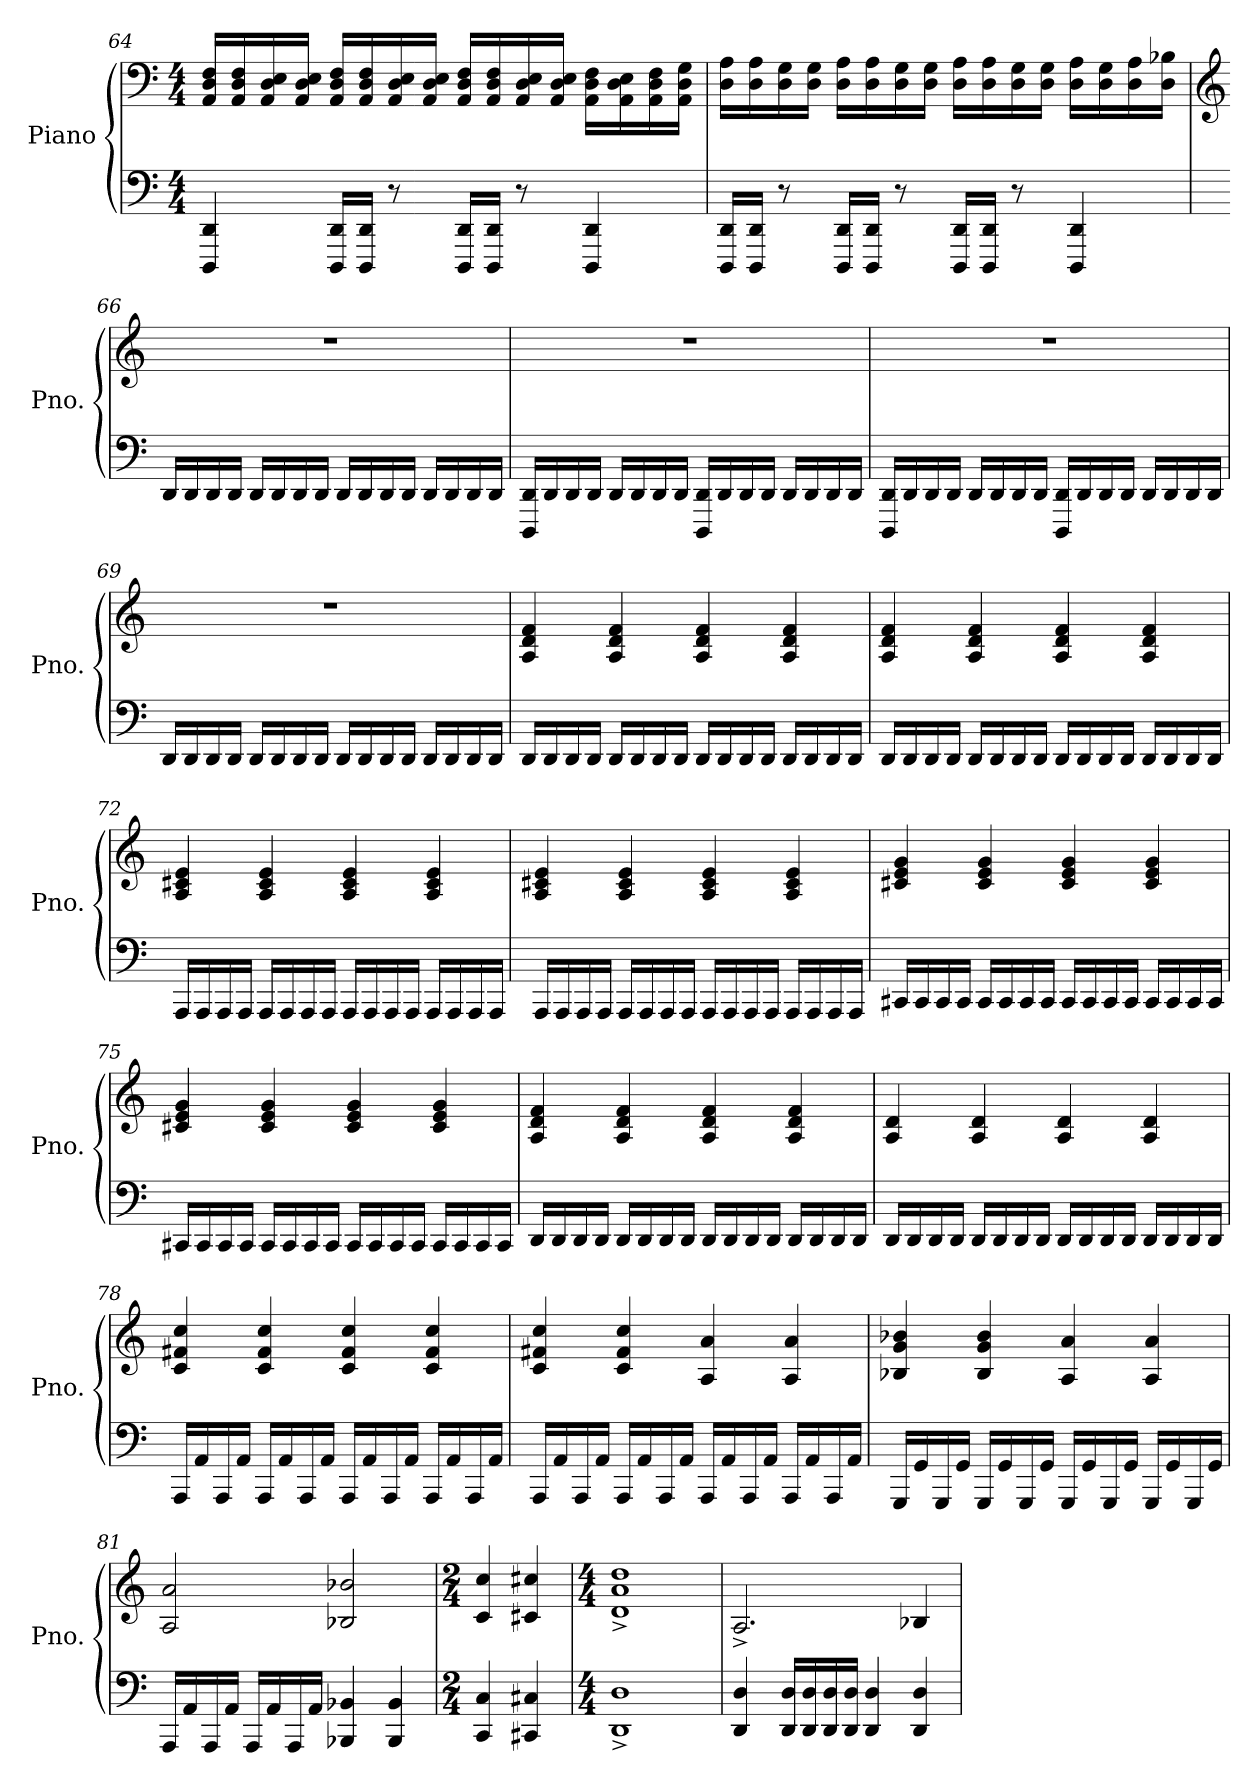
**kern	**kern
*part1	*part1
*staff2	*staff1
*I"Piano	*
*I'Pno.	*
!!LO:PB:g=z
*clefF4	*clefF4
*k[]	*k[]
*M4/4	*M4/4
=64	=64
4DDD/ 4DD/	16AA/ 16D/ 16F/LL
.	16AA/ 16D/ 16F/
.	16AA/ 16D/ 16E/
.	16AA/ 16D/ 16E/JJ
16DDD/ 16DD/LL	16AA/ 16D/ 16F/LL
16DDD/ 16DD/JJ	16AA/ 16D/ 16F/
8r	16AA/ 16D/ 16E/
.	16AA/ 16D/ 16E/JJ
16DDD/ 16DD/LL	16AA/ 16D/ 16F/LL
16DDD/ 16DD/JJ	16AA/ 16D/ 16F/
8r	16AA/ 16D/ 16E/
.	16AA/ 16D/ 16E/JJ
4DDD/ 4DD/	16AA\ 16D\ 16F\LL
.	16AA\ 16D\ 16E\
.	16AA\ 16D\ 16F\
.	16AA\ 16D\ 16G\JJ
=65	=65
16DDD/ 16DD/LL	16D\ 16A\LL
16DDD/ 16DD/JJ	16D\ 16A\
8r	16D\ 16G\
.	16D\ 16G\JJ
16DDD/ 16DD/LL	16D\ 16A\LL
16DDD/ 16DD/JJ	16D\ 16A\
8r	16D\ 16G\
.	16D\ 16G\JJ
16DDD/ 16DD/LL	16D\ 16A\LL
16DDD/ 16DD/JJ	16D\ 16A\
8r	16D\ 16G\
.	16D\ 16G\JJ
4DDD/ 4DD/	16D\ 16A\LL
.	16D\ 16G\
.	16D\ 16A\
.	16D\ 16B-X\JJ
!!LO:LB:g=z
=66	=66
*	*clefG2
16DD/LL	1r
16DD/	.
16DD/	.
16DD/JJ	.
16DD/LL	.
16DD/	.
16DD/	.
16DD/JJ	.
16DD/LL	.
16DD/	.
16DD/	.
16DD/JJ	.
16DD/LL	.
16DD/	.
16DD/	.
16DD/JJ	.
=67	=67
16DDD/ 16DD/LL	1r
16DD/	.
16DD/	.
16DD/JJ	.
16DD/LL	.
16DD/	.
16DD/	.
16DD/JJ	.
16DDD/ 16DD/LL	.
16DD/	.
16DD/	.
16DD/JJ	.
16DD/LL	.
16DD/	.
16DD/	.
16DD/JJ	.
!!LO:LB:g=z
=68	=68
16DDD/ 16DD/LL	1r
16DD/	.
16DD/	.
16DD/JJ	.
16DD/LL	.
16DD/	.
16DD/	.
16DD/JJ	.
16DDD/ 16DD/LL	.
16DD/	.
16DD/	.
16DD/JJ	.
16DD/LL	.
16DD/	.
16DD/	.
16DD/JJ	.
=69	=69
16DD/LL	1r
16DD/	.
16DD/	.
16DD/JJ	.
16DD/LL	.
16DD/	.
16DD/	.
16DD/JJ	.
16DD/LL	.
16DD/	.
16DD/	.
16DD/JJ	.
16DD/LL	.
16DD/	.
16DD/	.
16DD/JJ	.
!!LO:LB:g=z
=70	=70
16DD/LL	4A/ 4d/ 4f/
16DD/	.
16DD/	.
16DD/JJ	.
16DD/LL	4A/ 4d/ 4f/
16DD/	.
16DD/	.
16DD/JJ	.
16DD/LL	4A/ 4d/ 4f/
16DD/	.
16DD/	.
16DD/JJ	.
16DD/LL	4A/ 4d/ 4f/
16DD/	.
16DD/	.
16DD/JJ	.
=71	=71
16DD/LL	4A/ 4d/ 4f/
16DD/	.
16DD/	.
16DD/JJ	.
16DD/LL	4A/ 4d/ 4f/
16DD/	.
16DD/	.
16DD/JJ	.
16DD/LL	4A/ 4d/ 4f/
16DD/	.
16DD/	.
16DD/JJ	.
16DD/LL	4A/ 4d/ 4f/
16DD/	.
16DD/	.
16DD/JJ	.
!!LO:LB:g=z
=72	=72
16AAA/LL	4A/ 4c#X/ 4e/
16AAA/	.
16AAA/	.
16AAA/JJ	.
16AAA/LL	4A/ 4c#/ 4e/
16AAA/	.
16AAA/	.
16AAA/JJ	.
16AAA/LL	4A/ 4c#/ 4e/
16AAA/	.
16AAA/	.
16AAA/JJ	.
16AAA/LL	4A/ 4c#/ 4e/
16AAA/	.
16AAA/	.
16AAA/JJ	.
=73	=73
16AAA/LL	4A/ 4c#X/ 4e/
16AAA/	.
16AAA/	.
16AAA/JJ	.
16AAA/LL	4A/ 4c#/ 4e/
16AAA/	.
16AAA/	.
16AAA/JJ	.
16AAA/LL	4A/ 4c#/ 4e/
16AAA/	.
16AAA/	.
16AAA/JJ	.
16AAA/LL	4A/ 4c#/ 4e/
16AAA/	.
16AAA/	.
16AAA/JJ	.
!!LO:PB:g=z
=74	=74
16CC#X/LL	4c#X/ 4e/ 4g/
16CC#/	.
16CC#/	.
16CC#/JJ	.
16CC#/LL	4c#/ 4e/ 4g/
16CC#/	.
16CC#/	.
16CC#/JJ	.
16CC#/LL	4c#/ 4e/ 4g/
16CC#/	.
16CC#/	.
16CC#/JJ	.
16CC#/LL	4c#/ 4e/ 4g/
16CC#/	.
16CC#/	.
16CC#/JJ	.
=75	=75
16CC#X/LL	4c#X/ 4e/ 4g/
16CC#/	.
16CC#/	.
16CC#/JJ	.
16CC#/LL	4c#/ 4e/ 4g/
16CC#/	.
16CC#/	.
16CC#/JJ	.
16CC#/LL	4c#/ 4e/ 4g/
16CC#/	.
16CC#/	.
16CC#/JJ	.
16CC#/LL	4c#/ 4e/ 4g/
16CC#/	.
16CC#/	.
16CC#/JJ	.
!!LO:LB:g=z
=76	=76
16DD/LL	4A/ 4d/ 4f/
16DD/	.
16DD/	.
16DD/JJ	.
16DD/LL	4A/ 4d/ 4f/
16DD/	.
16DD/	.
16DD/JJ	.
16DD/LL	4A/ 4d/ 4f/
16DD/	.
16DD/	.
16DD/JJ	.
16DD/LL	4A/ 4d/ 4f/
16DD/	.
16DD/	.
16DD/JJ	.
=77	=77
16DD/LL	4A/ 4d/
16DD/	.
16DD/	.
16DD/JJ	.
16DD/LL	4A/ 4d/
16DD/	.
16DD/	.
16DD/JJ	.
16DD/LL	4A/ 4d/
16DD/	.
16DD/	.
16DD/JJ	.
16DD/LL	4A/ 4d/
16DD/	.
16DD/	.
16DD/JJ	.
!!LO:LB:g=z
=78	=78
16AAA/LL	4c/ 4f#X/ 4cc/
16AA/	.
16AAA/	.
16AA/JJ	.
16AAA/LL	4c/ 4f#/ 4cc/
16AA/	.
16AAA/	.
16AA/JJ	.
16AAA/LL	4c/ 4f#/ 4cc/
16AA/	.
16AAA/	.
16AA/JJ	.
16AAA/LL	4c/ 4f#/ 4cc/
16AA/	.
16AAA/	.
16AA/JJ	.
=79	=79
16AAA/LL	4c/ 4f#X/ 4cc/
16AA/	.
16AAA/	.
16AA/JJ	.
16AAA/LL	4c/ 4f#/ 4cc/
16AA/	.
16AAA/	.
16AA/JJ	.
16AAA/LL	4A/ 4a/
16AA/	.
16AAA/	.
16AA/JJ	.
16AAA/LL	4A/ 4a/
16AA/	.
16AAA/	.
16AA/JJ	.
=80	=80
16GGG/LL	4B-X/ 4g/ 4b-X/
16GG/	.
16GGG/	.
16GG/JJ	.
16GGG/LL	4B-/ 4g/ 4b-/
16GG/	.
16GGG/	.
16GG/JJ	.
16GGG/LL	4A/ 4a/
16GG/	.
16GGG/	.
16GG/JJ	.
16GGG/LL	4A/ 4a/
16GG/	.
16GGG/	.
16GG/JJ	.
!!LO:LB:g=z
=81	=81
16AAA/LL	2A/ 2a/
16AA/	.
16AAA/	.
16AA/JJ	.
16AAA/LL	.
16AA/	.
16AAA/	.
16AA/JJ	.
4BBB-X/ 4BB-X/	2B-X/ 2b-X/
4BBB-/ 4BB-/	.
=82	=82
*M2/4	*M2/4
4CC/ 4C/	4c/ 4cc/
4CC#X/ 4C#X/	4c#X/ 4cc#X/
=83	=83
*M4/4	*M4/4
1DD^ 1D^	1d^ 1a^ 1dd^
=84	=84
4DD/ 4D/	2.A^/
16DD/ 16D/LL	.
16DD/ 16D/	.
16DD/ 16D/	.
16DD/ 16D/JJ	.
4DD/ 4D/	.
4DD/ 4D/	4B-X/
=	=
*-	*-
